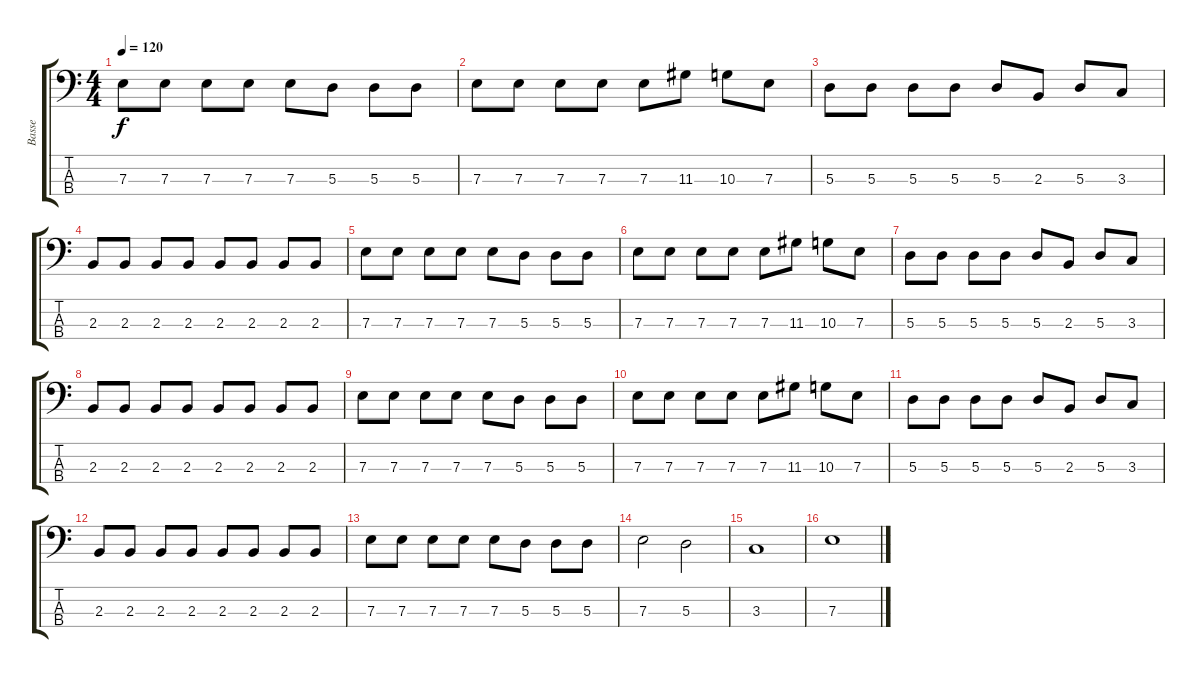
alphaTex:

\track ("Basse" "Basse") {instrument electricbassfinger}
\staff {score tabs}
\tuning (G2 D2 A1 E1) {hide}
\ts (4 4)
\tempo 120
\clef f4
\ks c
7.3.8{dy f} 7.3.8 7.3.8 7.3.8 7.3.8 5.3.8 5.3.8 5.3.8 |
7.3.8 7.3.8 7.3.8 7.3.8 7.3.8 11.3.8 10.3.8 7.3.8 |
5.3.8 5.3.8 5.3.8 5.3.8 5.3.8 2.3.8 5.3.8 3.3.8 |
2.3.8 2.3.8 2.3.8 2.3.8 2.3.8 2.3.8 2.3.8 2.3.8 |
7.3.8 7.3.8 7.3.8 7.3.8 7.3.8 5.3.8 5.3.8 5.3.8 |
7.3.8 7.3.8 7.3.8 7.3.8 7.3.8 11.3.8 10.3.8 7.3.8 |
5.3.8 5.3.8 5.3.8 5.3.8 5.3.8 2.3.8 5.3.8 3.3.8 |
2.3.8 2.3.8 2.3.8 2.3.8 2.3.8 2.3.8 2.3.8 2.3.8 |
7.3.8 7.3.8 7.3.8 7.3.8 7.3.8 5.3.8 5.3.8 5.3.8 |
7.3.8 7.3.8 7.3.8 7.3.8 7.3.8 11.3.8 10.3.8 7.3.8 |
5.3.8 5.3.8 5.3.8 5.3.8 5.3.8 2.3.8 5.3.8 3.3.8 |
2.3.8 2.3.8 2.3.8 2.3.8 2.3.8 2.3.8 2.3.8 2.3.8 |
7.3.8 7.3.8 7.3.8 7.3.8 7.3.8 5.3.8 5.3.8 5.3.8 |
7.3.2 5.3.2 |
3.3.1 |
7.3.1
